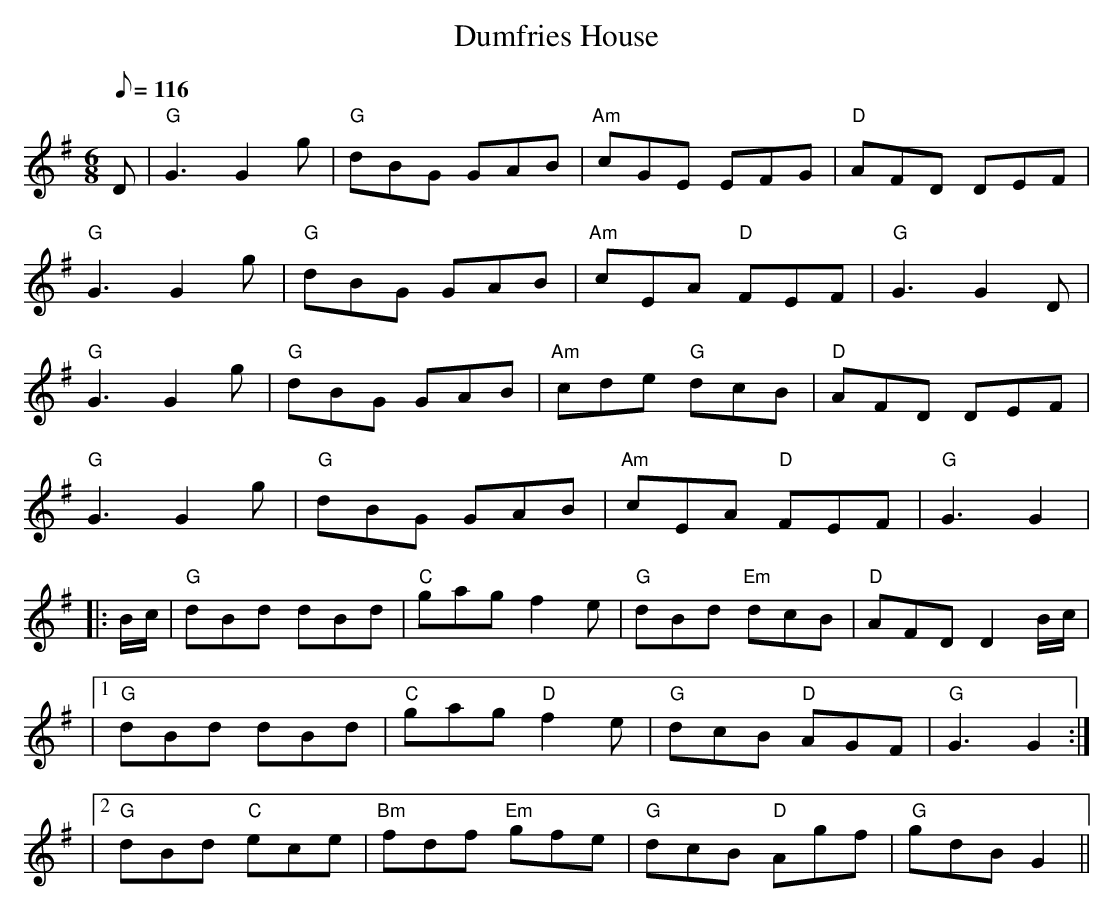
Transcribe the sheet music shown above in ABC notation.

X:1
T:Dumfries House
M:6/8
L:1/8
Q:116
K:G
D|"G" G3 G2 g | "G" dBG GAB| "Am" cGE EFG | "D" AFD DEF|!
"G" G3 G2 g | "G" dBG GAB| "Am" cEA "D" FEF | "G"  G3 G2 D|!
"G" G3 G2 g | "G" dBG GAB | "Am" cde "G" dcB | "D" AFD DEF|!
"G" G3 G2 g | "G" dBG GAB| "Am" cEA "D"  FEF | "G" G3 G2|!
|:B/c/| "G" dBd dBd | "C"  gag  f2 e | "G" dBd "Em" dcB | "D" AFD D2 B/c/ |!
|1 "G" dBd dBd | "C" gag "D" f2 e | "G" dcB "D" AGF | "G" G3 G2:|!
|2 "G" dBd  "C" ece | "Bm" fdf "Em" gfe | "G" dcB "D" Agf | " G" gdB G2||
